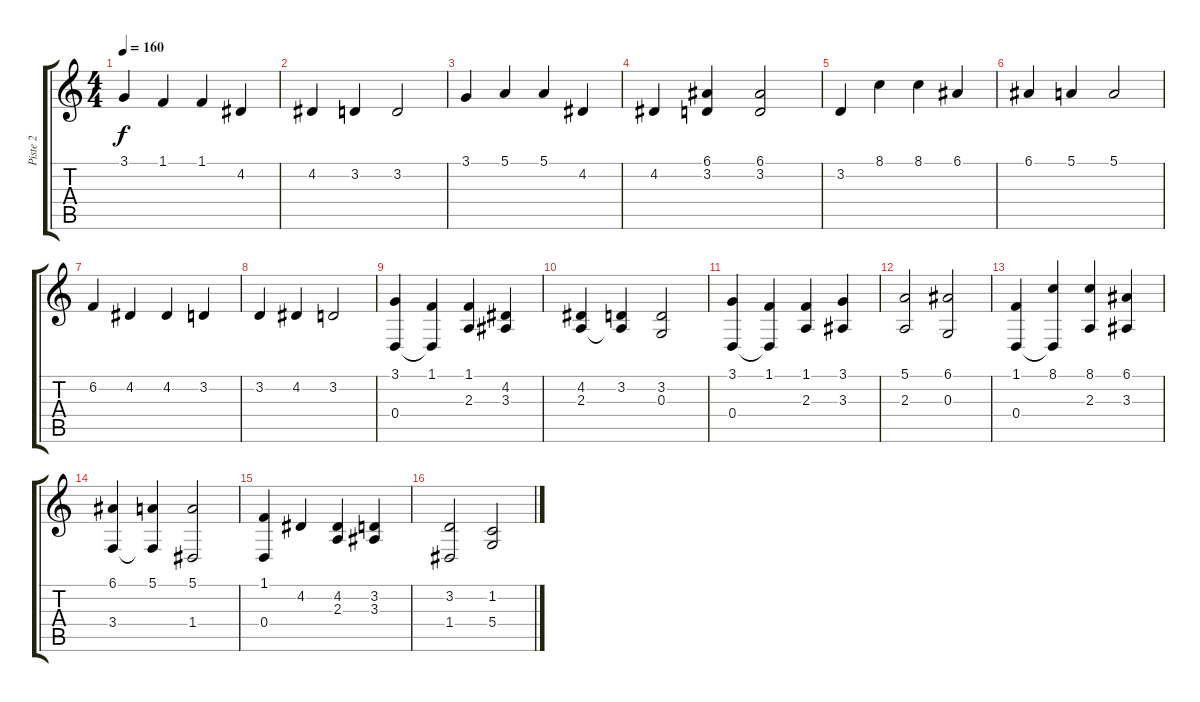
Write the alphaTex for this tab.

\track ("Piste 2" "Piste 2") {instrument tremolostrings}
\staff {score tabs}
\tuning (E4 B3 G3 D3 A2 E2) {hide}
\ts (4 4)
\tempo 160
\clef g2
\ks c
3.1.4{dy f} 1.1.4 1.1.4 4.2.4 |
4.2.4 3.2.4 3.2.2 |
3.1.4 5.1.4 5.1.4 4.2.4 |
4.2.4 (6.1 3.2).4 (6.1 3.2).2 |
3.2.4 8.1.4 8.1.4 6.1.4 |
6.1.4 5.1.4 5.1.2 |
6.2.4 4.2.4 4.2.4 3.2.4 |
3.2.4 4.2.4 3.2.2 |
(3.1 0.4).4 (1.1 0.4{t}).4 (1.1 2.3).4 (4.2 3.3).4 |
(4.2 2.3).4 (3.2 2.3{t}).4 (3.2 0.3).2 |
(3.1 0.4).4 (1.1 0.4{t}).4 (1.1 2.3).4 (3.1 3.3).4 |
(5.1 2.3).2 (6.1 0.3).2 |
(1.1 0.4).4 (8.1 0.4{t}).4 (8.1 2.3).4 (6.1 3.3).4 |
(6.1 3.4).4 (5.1 3.4{t}).4 (5.1 1.4).2 |
(1.1 0.4).4 4.2.4 (4.2 2.3).4 (3.2 3.3).4 |
(3.2 1.4).2 (1.2 5.4).2
